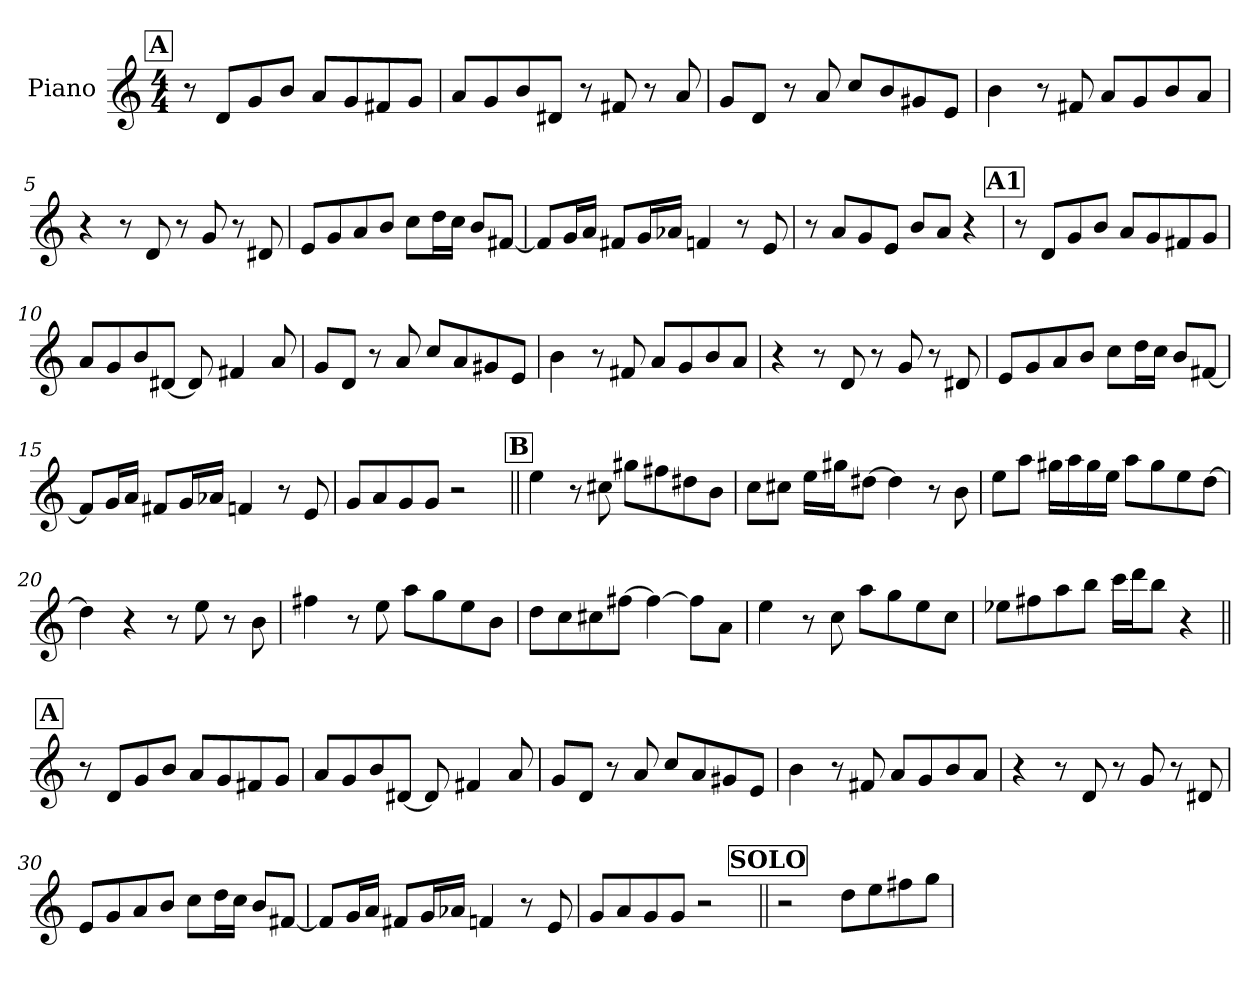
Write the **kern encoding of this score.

**kern
*part1
*staff1
*I"Piano
*I'Pno.
*clefG2
*k[]
*M4/4
!!LO:REH:place=s1:a:fs=14:t=A
=1
8r
8d/L
8g/
8b/J
8a/L
8g/
8f#X/
8g/J
=2
8a/L
8g/
8b/
8d#X/J
8r
8f#X/
8r
8a/
=3
8g/L
8d/J
8r
8a/
8cc/L
8b/
8g#X/
8e/J
=4
4b\
8r
8f#X/
8a/L
8g/
8b/
8a/J
!!LO:LB:g=z
=5
4r
8r
8d/
8r
8g/
8r
8d#X/
=6
8e/L
8g/
8a/
8b/J
8cc\L
16dd\L
16cc\JJ
8b/L
[8f#X/J
=7
8f#/L]
16g/L
16a/JJ
8f#X/L
16g/L
16a-X/JJ
4fn/
8r
8e/
=8
8r
8a/L
8g/
8e/J
8b/L
8a/J
4r
!!LO:LB:g=z
!!LO:REH:place=s1:a:fs=14:t=A1
=9
8r
8d/L
8g/
8b/J
8a/L
8g/
8f#X/
8g/J
=10
8a/L
8g/
8b/
[8d#X/J
8d#/]
4f#X/
8a/
=11
8g/L
8d/J
8r
8a/
8cc/L
8a/
8g#X/
8e/J
=12
4b\
8r
8f#X/
8a/L
8g/
8b/
8a/J
!!LO:LB:g=z
=13
4r
8r
8d/
8r
8g/
8r
8d#X/
=14
8e/L
8g/
8a/
8b/J
8cc\L
16dd\L
16cc\JJ
8b/L
[8f#X/J
=15
8f#/L]
16g/L
16a/JJ
8f#X/L
16g/L
16a-X/JJ
4fn/
8r
8e/
=16
8g/L
8a/
8g/
8g/J
2r
!!LO:LB:g=z
!!LO:REH:place=s1:a:fs=14:t=B
=17||
4ee\
8r
8cc#X\
8gg#X\L
8ff#X\
8dd#X\
8b\J
=18
8cc\L
8cc#X\J
16ee\LL
16gg#X\J
[8dd#X\J
4dd#\]
8r
8b\
=19
8ee\L
8aa\J
16gg#X\LL
16aa\
16gg#\
16ee\JJ
8aa\L
8gg#\
8ee\
[8dd\J
=20
4dd\]
4r
8r
8ee\
8r
8b\
!!LO:LB:g=z
=21
4ff#X\
8r
8ee\
8aa\L
8gg\
8ee\
8b\J
=22
8dd\L
8cc\
8cc#X\
[8ff#X\J
4ff#\_
8ff#\L]
8a\J
=23
4ee\
8r
8cc\
8aa\L
8gg\
8ee\
8cc\J
=24
8ee-X\L
8ff#X\
8aa\
8bb\J
16ccc\LL
16ddd\J
8bb\J
4r
!!LO:LB:g=z
!!LO:REH:place=s1:a:fs=14:t=A
=25||
8r
8d/L
8g/
8b/J
8a/L
8g/
8f#X/
8g/J
=26
8a/L
8g/
8b/
[8d#X/J
8d#/]
4f#X/
8a/
=27
8g/L
8d/J
8r
8a/
8cc/L
8a/
8g#X/
8e/J
=28
4b\
8r
8f#X/
8a/L
8g/
8b/
8a/J
!!LO:LB:g=z
=29
4r
8r
8d/
8r
8g/
8r
8d#X/
=30
8e/L
8g/
8a/
8b/J
8cc\L
16dd\L
16cc\JJ
8b/L
[8f#X/J
=31
8f#/L]
16g/L
16a/JJ
8f#X/L
16g/L
16a-X/JJ
4fn/
8r
8e/
=32
8g/L
8a/
8g/
8g/J
2r
!!LO:LB:g=z
!!LO:REH:place=s1:a:fs=14:t=SOLO
=33||
2r
8dd\L
8ee\
8ff#X\
8gg\J
=
*-
